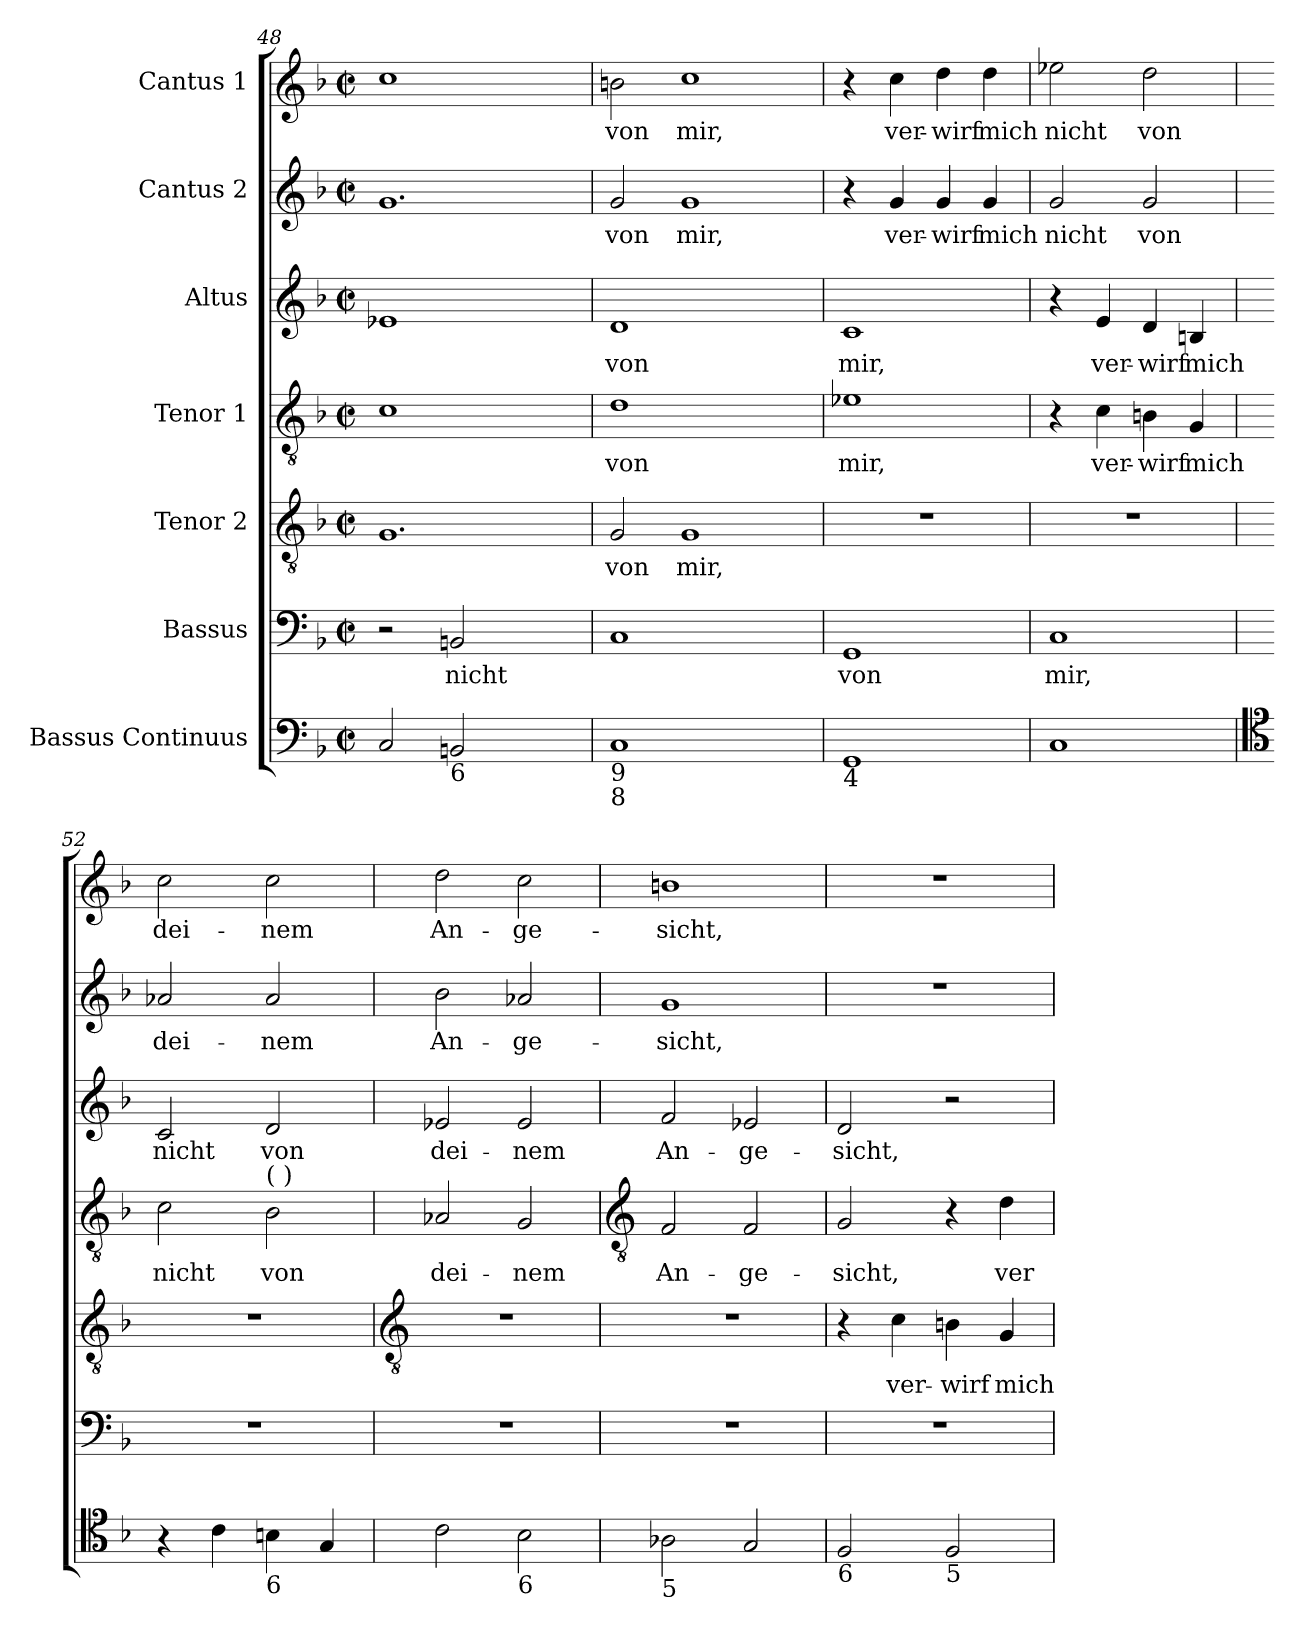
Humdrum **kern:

**kern	**kern	**text	**kern	**text	**kern	**text	**kern	**text	**kern	**text	**kern	**text
*part7	*part6	*part6	*part5	*part5	*part4	*part4	*part3	*part3	*part2	*part2	*part1	*part1
*staff7	*staff6	*staff6	*staff5	*staff5	*staff4	*staff4	*staff3	*staff3	*staff2	*staff2	*staff1	*staff1
*I"Bassus Continuus	*I"Bassus	*	*I"Tenor 2	*	*I"Tenor 1	*	*I"Altus	*	*I"Cantus 2	*	*I"Cantus 1	*
*clefF4	*clefF4	*	*clefGv2	*	*clefGv2	*	*clefG2	*	*clefG2	*	*clefG2	*
*k[b-]	*k[b-]	*	*k[b-]	*	*k[b-]	*	*k[b-]	*	*k[b-]	*	*k[b-]	*
*F:	*F:	*	*F:	*	*F:	*	*F:	*	*F:	*	*F:	*
*M2/2	*M2/2	*	*M2/2	*	*M2/2	*	*M2/2	*	*M2/2	*	*M2/2	*
*met(c|)	*met(c|)	*	*met(c|)	*	*met(c|)	*	*met(c|)	*	*met(c|)	*	*met(c|)	*
=48	=48	=48	=48	=48	=48	=48	=48	=48	=48	=48	=48	=48
2C	2r	.	1.G	.	1c	.	1e-X	.	1.g	.	1cc	.
!LO:TX:b:t=6	!	!	!	!	!	!	!	!	!	!	!	!
!	!	!LO:LY:b	!	!	!	!	!	!	!	!	!	!
2BBn	2BBn	nicht	.	.	.	.	.	.	.	.	.	.
2ryy	2ryy	.	.	.	2ryy	.	2ryy	.	.	.	2ryy	.
=49	=49	=49	=49	=49	=49	=49	=49	=49	=49	=49	=49	=49
!LO:TX:b:t=9	!	!	!	!	!	!	!	!	!	!	!	!
!LO:TX:b:t=8	!	!	!	!	!	!	!	!	!	!	!	!
!	!	!	!	!LO:LY:b	!	!LO:LY:b	!	!LO:LY:b	!	!LO:LY:b	!	!LO:LY:b
1C	1C	.	2G	von	1d	von	1d	von	2g	von	2bn	von
!	!	!	!	!LO:LY:b	!	!	!	!	!	!LO:LY:b	!	!LO:LY:b
.	.	.	1G	mir,	.	.	.	.	1g	mir,	1cc	mir,
2ryy	2ryy	.	.	.	2ryy	.	2ryy	.	.	.	.	.
=50	=50	=50	=50	=50	=50	=50	=50	=50	=50	=50	=50	=50
!LO:TX:b:t=4	!	!	!	!	!	!	!	!	!	!	!	!
!	!	!LO:LY:b	!	!	!	!LO:LY:b	!	!LO:LY:b	!	!	!	!
1GG	1GG	von	1r	.	1e-X	mir,	1c	mir,	4r	.	4r	.
!	!	!	!	!	!	!	!	!	!	!LO:LY:b	!	!LO:LY:b
.	.	.	.	.	.	.	.	.	4g	ver-	4cc	ver-
!	!	!	!	!	!	!	!	!	!	!LO:LY:b	!	!LO:LY:b
.	.	.	.	.	.	.	.	.	4g	-wirf	4dd	-wirf
!	!	!	!	!	!	!	!	!	!	!LO:LY:b	!	!LO:LY:b
.	.	.	.	.	.	.	.	.	4g	mich	4dd	mich
=51	=51	=51	=51	=51	=51	=51	=51	=51	=51	=51	=51	=51
!	!	!LO:LY:b	!	!	!	!	!	!	!	!LO:LY:b	!	!LO:LY:b
1C	1C	mir,	1r	.	4r	.	4r	.	2g	nicht	2ee-X	nicht
!	!	!	!	!	!	!LO:LY:b	!	!LO:LY:b	!	!	!	!
.	.	.	.	.	4c	ver-	4e	ver-	.	.	.	.
!	!	!	!	!	!	!LO:LY:b	!	!LO:LY:b	!	!LO:LY:b	!	!LO:LY:b
.	.	.	.	.	4Bn	-wirf	4d	-wirf	2g	von	2dd	von
!	!	!	!	!	!	!LO:LY:b	!	!LO:LY:b	!	!	!	!
.	.	.	.	.	4G	mich	4Bn	mich	.	.	.	.
=52	=52	=52	=52	=52	=52	=52	=52	=52	=52	=52	=52	=52
*clefC4	*	*	*	*	*	*	*	*	*	*	*	*
!	!	!	!	!	!	!LO:LY:b	!	!LO:LY:b	!	!LO:LY:b	!	!LO:LY:b
4r	1r	.	1r	.	2c	nicht	2c	nicht	2a-X	dei-	2cc	dei-
4c	.	.	.	.	.	.	.	.	.	.	.	.
!	!	!	!	!	!LO:TX:a:t=(  )	!	!	!	!	!	!	!
!LO:TX:b:t=6	!	!	!	!	!	!	!	!	!	!	!	!
!	!	!	!	!	!	!LO:LY:b	!	!LO:LY:b	!	!LO:LY:b	!	!LO:LY:b
4Bn	.	.	.	.	2B-	von	2d	von	2a-	-nem	2cc	-nem
4G	.	.	.	.	.	.	.	.	.	.	.	.
!!LO:LB:g=z
=53	=53	=53	=53	=53	=53	=53	=53	=53	=53	=53	=53	=53
*	*	*	*clefGv2	*	*	*	*	*	*	*	*	*
!	!	!	!	!	!	!LO:LY:b	!	!LO:LY:b	!	!LO:LY:b	!	!LO:LY:b
2c	1r	.	1r	.	2A-X	dei-	2e-X	dei-	2b-	An-	2dd	An-
!LO:TX:b:t=6	!	!	!	!	!	!	!	!	!	!	!	!
!	!	!	!	!	!	!LO:LY:b	!	!LO:LY:b	!	!LO:LY:b	!	!LO:LY:b
2B-	.	.	.	.	2G	-nem	2e-	-nem	2a-X	-ge-	2cc	-ge-
!!LO:LB:g=z
=54	=54	=54	=54	=54	=54	=54	=54	=54	=54	=54	=54	=54
*	*	*	*	*	*clefGv2	*	*	*	*	*	*	*
!LO:TX:b:t=5	!	!	!	!	!	!	!	!	!	!	!	!
!	!	!	!	!	!	!LO:LY:b	!	!LO:LY:b	!	!LO:LY:b	!	!LO:LY:b
2A-X	1r	.	1r	.	2F	An-	2f	An-	1g	-sicht,	1bn	-sicht,
!	!	!	!	!	!	!LO:LY:b	!	!LO:LY:b	!	!	!	!
2G	.	.	.	.	2F	-ge-	2e-X	-ge-	.	.	.	.
!!LO:LB:g=z
=55	=55	=55	=55	=55	=55	=55	=55	=55	=55	=55	=55	=55
!LO:TX:b:t=6	!	!	!	!	!	!	!	!	!	!	!	!
!	!	!	!	!	!	!LO:LY:b	!	!LO:LY:b	!	!	!	!
2F	1r	.	4r	.	2G	-sicht,	2d	-sicht,	1r	.	1r	.
!	!	!	!	!LO:LY:b	!	!	!	!	!	!	!	!
.	.	.	4c	ver-	.	.	.	.	.	.	.	.
!LO:TX:b:t=5	!	!	!	!	!	!	!	!	!	!	!	!
!	!	!	!	!LO:LY:b	!	!	!	!	!	!	!	!
2F	.	.	4Bn	-wirf	4r	.	2r	.	.	.	.	.
!	!	!	!	!LO:LY:b	!	!LO:LY:b	!	!	!	!	!	!
.	.	.	4G	mich	4d	ver-	.	.	.	.	.	.
=	=	=	=	=	=	=	=	=	=	=	=	=
*-	*-	*-	*-	*-	*-	*-	*-	*-	*-	*-	*-	*-
